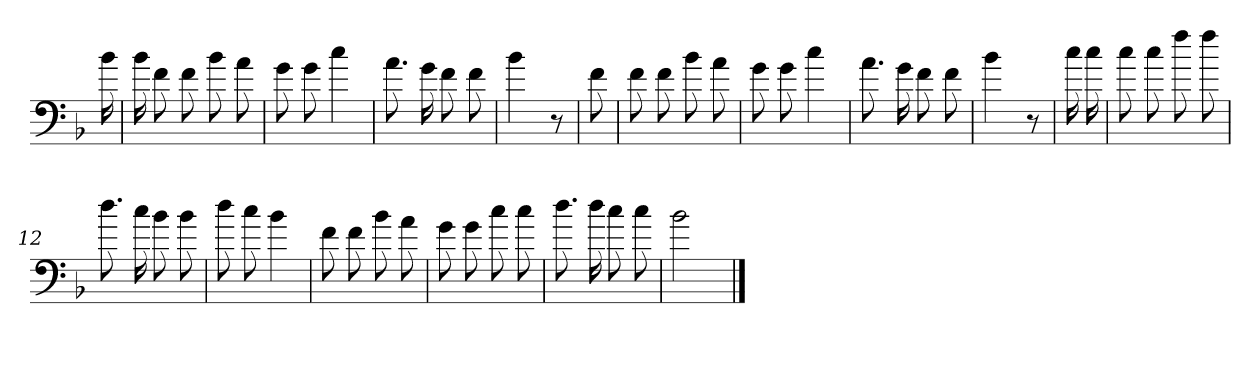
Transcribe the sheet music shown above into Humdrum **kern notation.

**kern
*part1
*staff1
*clefF4
*k[b-]
=
16b-
=1
16b-
8f
8f
8b-
8a
=2
8g
8g
4cc
=3
8.a
16g
8f
8f
=4
4b-
8r
=5
8f
=6
8f
8f
8b-
8a
=7
8g
8g
4cc
=8
8.a
16g
8f
8f
=9
4b-
8r
=10
16cc
16cc
=11
8cc
8cc
8ff
8ff
=12
8.dd
16cc
8b-
8b-
=13
8dd
8cc
4b-
=14
8f
8f
8b-
8a
=15
8g
8g
8cc
8cc
=16
8.dd
16dd
8cc
8cc
=17
2b-
==
*-
